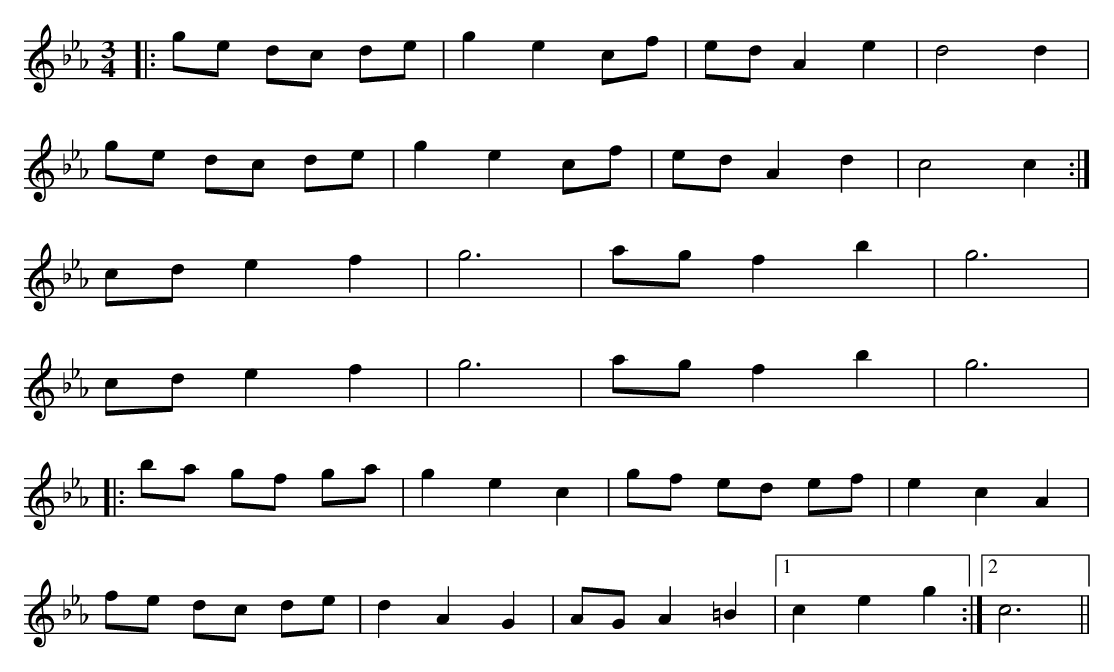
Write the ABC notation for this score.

X:1
M:3/4
K:Fdor
|:ge dc de|g2e2 cf|ed A2e2|d4d2|
ge dc de|g2e2 cf|ed A2d2|c4c2:|
cd e2f2|g6|ag f2b2|g6|
cd e2f2|g6|ag f2b2|g6|
|:ba gf ga|g2e2c2|gf ed ef|e2c2A2|
fe dc de|d2A2G2|AG A2=B2|1 c2e2g2:|2 c6||
